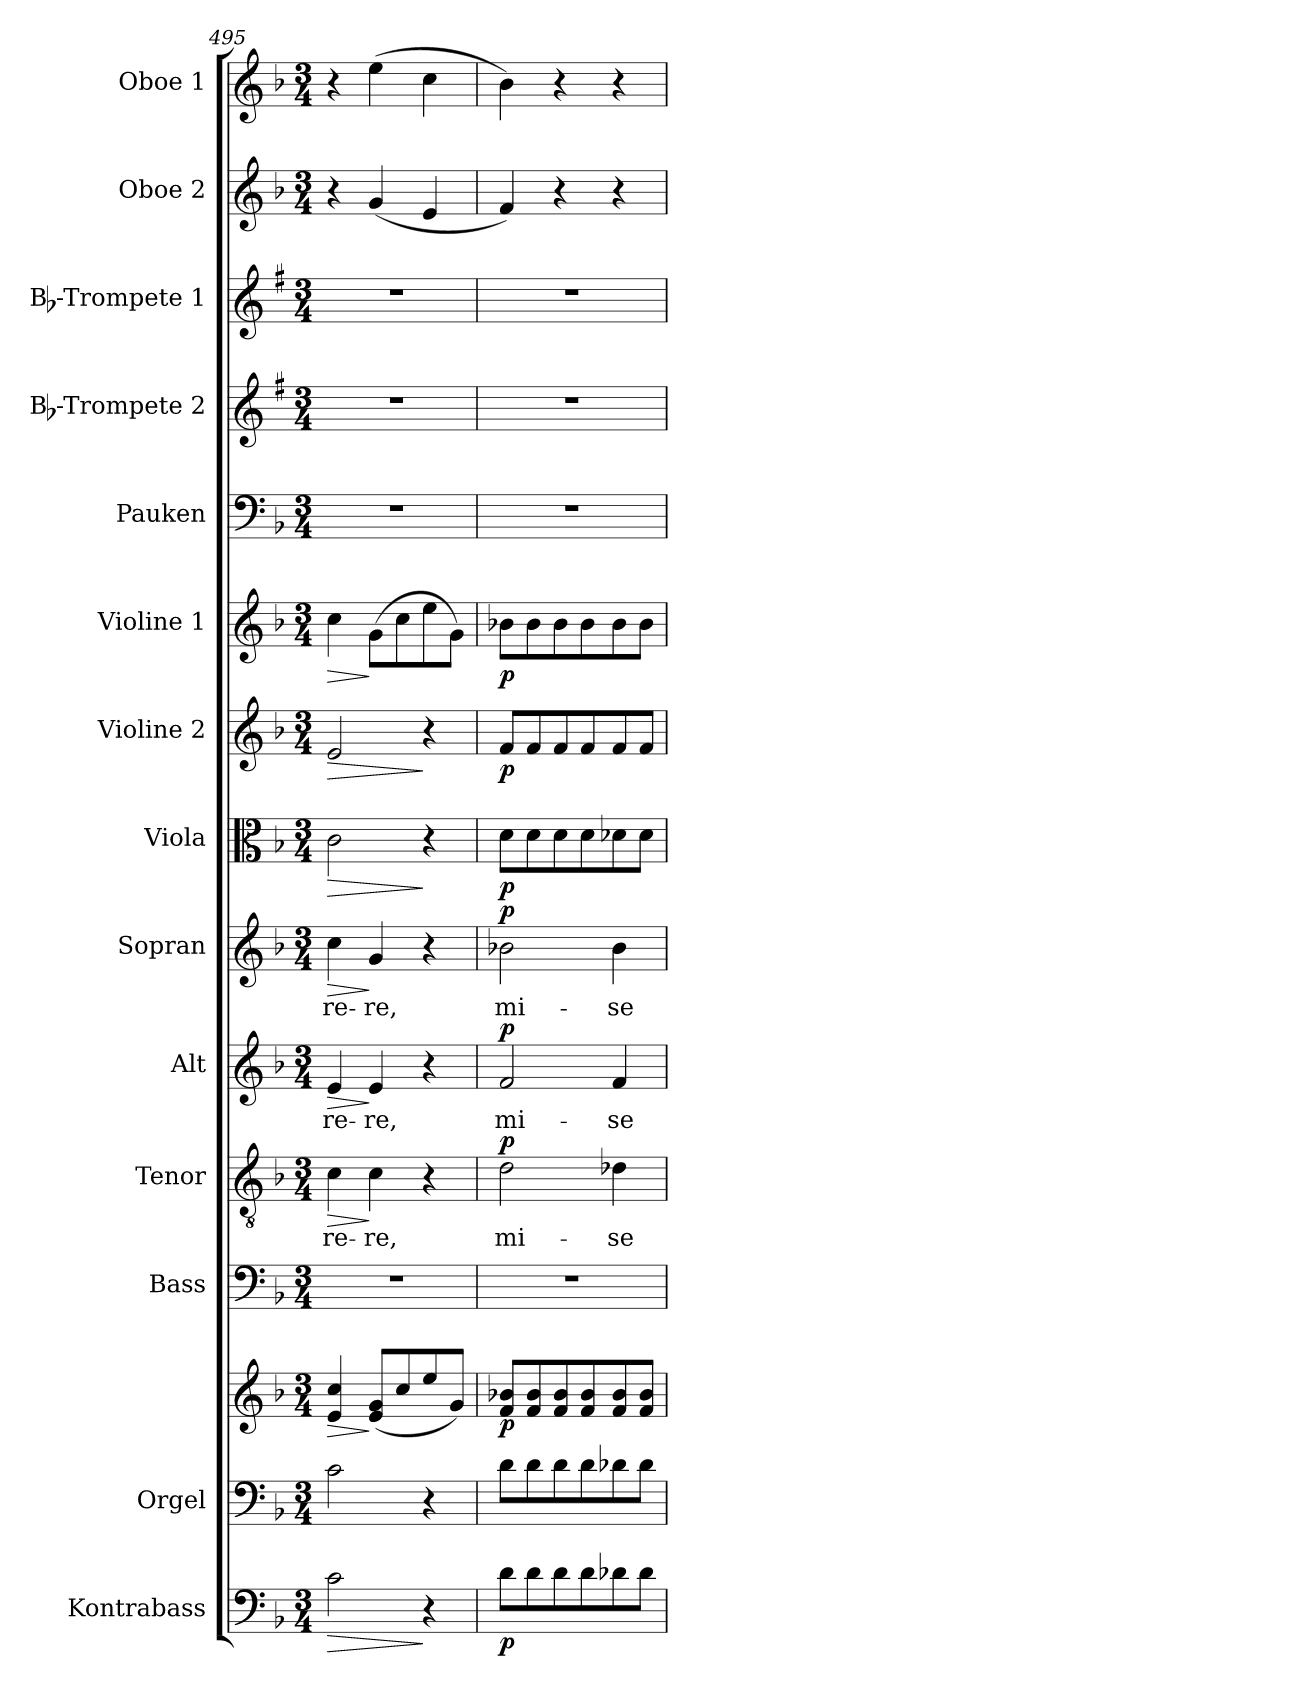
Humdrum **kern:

**kern	**dynam	**kern	**kern	**dynam	**kern	**kern	**text	**dynam	**kern	**text	**dynam	**kern	**text	**dynam	**kern	**dynam	**kern	**dynam	**kern	**dynam	**kern	**kern	**kern	**kern	**kern
*part14	*part14	*part13	*part13	*part13	*part12	*part11	*part11	*part11	*part10	*part10	*part10	*part9	*part9	*part9	*part8	*part8	*part7	*part7	*part6	*part6	*part5	*part4	*part3	*part2	*part1
*staff15	*staff15	*staff14	*staff13	*staff13/14	*staff12	*staff11	*staff11	*staff11	*staff10	*staff10	*staff10	*staff9	*staff9	*staff9	*staff8	*staff8	*staff7	*staff7	*staff6	*staff6	*staff5	*staff4	*staff3	*staff2	*staff1
*I"Kontrabass	*	*I"Orgel	*	*	*I"Bass	*I"Tenor	*	*	*I"Alt	*	*	*I"Sopran	*	*	*I"Viola	*	*I"Violine 2	*	*I"Violine 1	*	*I"Pauken	*I"Bb-Trompete 2	*I"Bb-Trompete 1	*I"Oboe 2	*I"Oboe 1
*I'Kb.	*	*I'Org.	*	*	*I'B.	*I'T.	*	*	*I'A.	*	*	*I'S.	*	*	*I'Vla.	*	*I'Vl. 2	*	*I'Vl. 1	*	*I'Pk.	*I'Bb Trp. 2	*I'Bb Trp. 1	*I'Ob. 2	*I'Ob. 1
*clefF4	*	*clefF4	*clefG2	*	*clefF4	*clefGv2	*	*	*clefG2	*	*	*clefG2	*	*	*clefC3	*	*clefG2	*	*clefG2	*	*clefF4	*clefG2	*clefG2	*clefG2	*clefG2
*ITrd7c12	*	*	*	*	*	*	*	*	*	*	*	*	*	*	*	*	*	*	*	*	*	*ITrd1c2	*ITrd1c2	*	*
*k[b-]	*	*k[b-]	*k[b-]	*	*k[b-]	*k[b-]	*	*	*k[b-]	*	*	*k[b-]	*	*	*k[b-]	*	*k[b-]	*	*k[b-]	*	*k[b-]	*k[b-]	*k[b-]	*k[b-]	*k[b-]
*F:	*	*F:	*F:	*	*F:	*F:	*	*	*F:	*	*	*F:	*	*	*F:	*	*F:	*	*F:	*	*F:	*F:	*F:	*F:	*F:
*M3/4	*	*M3/4	*M3/4	*	*M3/4	*M3/4	*	*	*M3/4	*	*	*M3/4	*	*	*M3/4	*	*M3/4	*	*M3/4	*	*M3/4	*M3/4	*M3/4	*M3/4	*M3/4
=495	=495	=495	=495	=495	=495	=495	=495	=495	=495	=495	=495	=495	=495	=495	=495	=495	=495	=495	=495	=495	=495	=495	=495	=495	=495
!	!LO:HP:b	!	!	!LO:HP:b	!	!	!LO:LY:b	!LO:HP:b	!	!LO:LY:b	!LO:HP:b	!	!LO:LY:b	!LO:HP:b	!	!LO:HP:b	!	!LO:HP:b	!	!LO:HP:b	!	!	!	!	!
2C\	>	2c\	4e/ 4cc/	>	2.r	4c\	-re-	>	4e/	-re-	>	4cc\	-re-	>	2c\	>	2e/	>	4cc\	>	2.r	2.r	2.r	4r	4r
!	!	!	!	!	!	!	!LO:LY:b	!	!	!LO:LY:b	!	!	!LO:LY:b	!	!	!	!	!	!	!	!	!	!	!	!
.	.	.	(<8e/ 8g/L	]	.	4c\	-re,	]	4e/	-re,	]	4g/	-re,	]	.	.	.	.	(>8g\L	]	.	.	.	(<4g/	(>4ee\
.	.	.	8cc/	.	.	.	.	.	.	.	.	.	.	.	.	.	.	.	8cc\	.	.	.	.	.	.
4r	]	4r	8ee/	.	.	4r	.	.	4r	.	.	4r	.	.	4r	]	4r	]	8ee\	.	.	.	.	4e/	4cc\
.	.	.	8g/J)	.	.	.	.	.	.	.	.	.	.	.	.	.	.	.	8g\J)	.	.	.	.	.	.
=496	=496	=496	=496	=496	=496	=496	=496	=496	=496	=496	=496	=496	=496	=496	=496	=496	=496	=496	=496	=496	=496	=496	=496	=496	=496
!	!LO:DY:b	!	!	!LO:DY:b	!	!	!LO:LY:b	!LO:DY:a	!	!LO:LY:b	!LO:DY:a	!	!LO:LY:b	!LO:DY:a	!	!LO:DY:b	!	!LO:DY:b	!	!LO:DY:b	!	!	!	!	!
8D\L	p	8d\L	8f/ 8b-X/L	p	2.r	2d\	mi-	p	2f/	mi-	p	2b-X\	mi-	p	8d\L	p	8f/L	p	8b-X\L	p	2.r	2.r	2.r	4f/)	4b-\)
8D\	.	8d\	8f/ 8b-/	.	.	.	.	.	.	.	.	.	.	.	8d\	.	8f/	.	8b-\	.	.	.	.	.	.
8D\	.	8d\	8f/ 8b-/	.	.	.	.	.	.	.	.	.	.	.	8d\	.	8f/	.	8b-\	.	.	.	.	4r	4r
8D\	.	8d\	8f/ 8b-/	.	.	.	.	.	.	.	.	.	.	.	8d\	.	8f/	.	8b-\	.	.	.	.	.	.
!	!	!	!	!	!	!	!LO:LY:b	!	!	!LO:LY:b	!	!	!LO:LY:b	!	!	!	!	!	!	!	!	!	!	!	!
8D-X\	.	8d-X\	8f/ 8b-/	.	.	4d-X\	-se-	.	4f/	-se-	.	4b-\	-se-	.	8d-X\	.	8f/	.	8b-\	.	.	.	.	4r	4r
8D-\J	.	8d-\J	8f/ 8b-/J	.	.	.	.	.	.	.	.	.	.	.	8d-\J	.	8f/J	.	8b-\J	.	.	.	.	.	.
=	=	=	=	=	=	=	=	=	=	=	=	=	=	=	=	=	=	=	=	=	=	=	=	=	=
*-	*-	*-	*-	*-	*-	*-	*-	*-	*-	*-	*-	*-	*-	*-	*-	*-	*-	*-	*-	*-	*-	*-	*-	*-	*-
